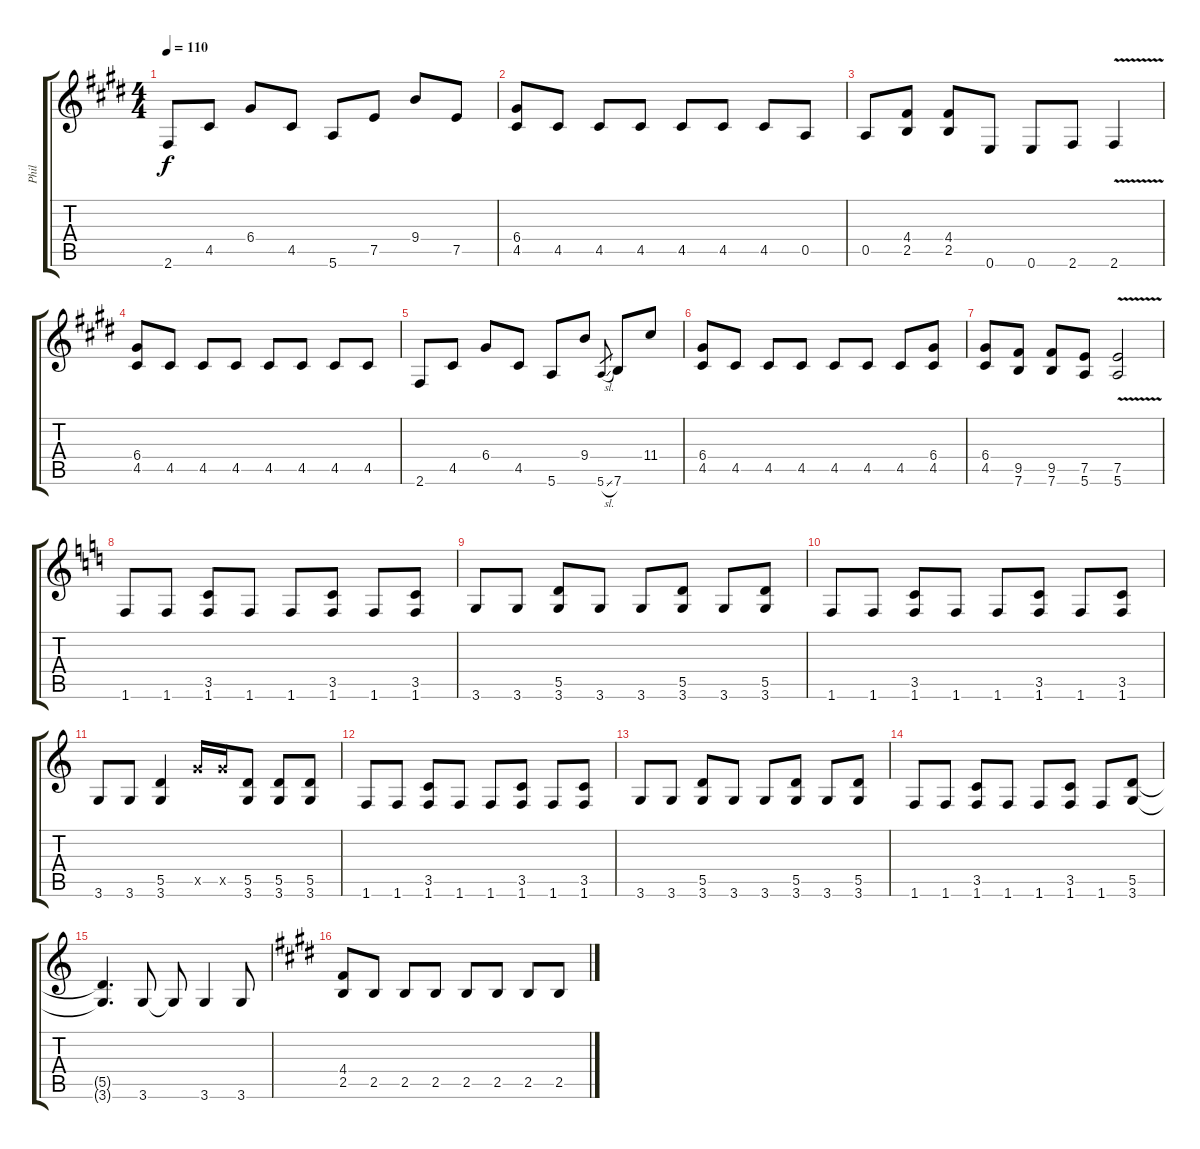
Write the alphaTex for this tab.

\track ("Phil" "Phil") {instrument distortionguitar}
\staff {score tabs}
\tuning (E4 B3 G3 D3 A2 E2) {hide}
\ts (4 4)
\tempo 110
\clef g2
\ks c#minor
2.6.8{dy f} 4.5.8 6.4.8 4.5.8 5.6.8 7.5.8 9.4.8 7.5.8 |
(6.4 4.5).8 4.5.8 4.5.8 4.5.8 4.5.8 4.5.8 4.5.8 0.5.8 |
0.5.8 (4.4 2.5).8 (4.4 2.5).8 0.6.8 0.6.8 2.6.8 2.6{v}.4 |
(6.4 4.5).8 4.5.8 4.5.8 4.5.8 4.5.8 4.5.8 4.5.8 4.5.8 |
2.6.8 4.5.8 6.4.8 4.5.8 5.6.8 9.4.8 5.6{sl}.8{gr} 7.6.8 11.4.8 |
(6.4 4.5).8 4.5.8 4.5.8 4.5.8 4.5.8 4.5.8 4.5.8 (6.4 4.5).8 |
(6.4 4.5).8 (9.5 7.6).8 (9.5 7.6).8 (7.5 5.6).8 (7.5{v} 5.6{v}).2 |
\ks c
1.6.8 1.6.8 (3.5 1.6).8 1.6.8 1.6.8 (3.5 1.6).8 1.6.8 (3.5 1.6).8 |
3.6.8 3.6.8 (5.5 3.6).8 3.6.8 3.6.8 (5.5 3.6).8 3.6.8 (5.5 3.6).8 |
1.6.8 1.6.8 (3.5 1.6).8 1.6.8 1.6.8 (3.5 1.6).8 1.6.8 (3.5 1.6).8 |
3.6.8 3.6.8 (5.5 3.6).4 10.5{x}.16 10.5{x}.16 (5.5 3.6).8 (5.5 3.6).8 (5.5 3.6).8 |
1.6.8 1.6.8 (3.5 1.6).8 1.6.8 1.6.8 (3.5 1.6).8 1.6.8 (3.5 1.6).8 |
3.6.8 3.6.8 (5.5 3.6).8 3.6.8 3.6.8 (5.5 3.6).8 3.6.8 (5.5 3.6).8 |
1.6.8 1.6.8 (3.5 1.6).8 1.6.8 1.6.8 (3.5 1.6).8 1.6.8 (5.5 3.6).8 |
(5.5{t} 3.6{t}).4{d} 3.6.8 3.6{t}.8 3.6.4 3.6.8 |
\ks e
(4.4 2.5).8 2.5.8 2.5.8 2.5.8 2.5.8 2.5.8 2.5.8 2.5.8
